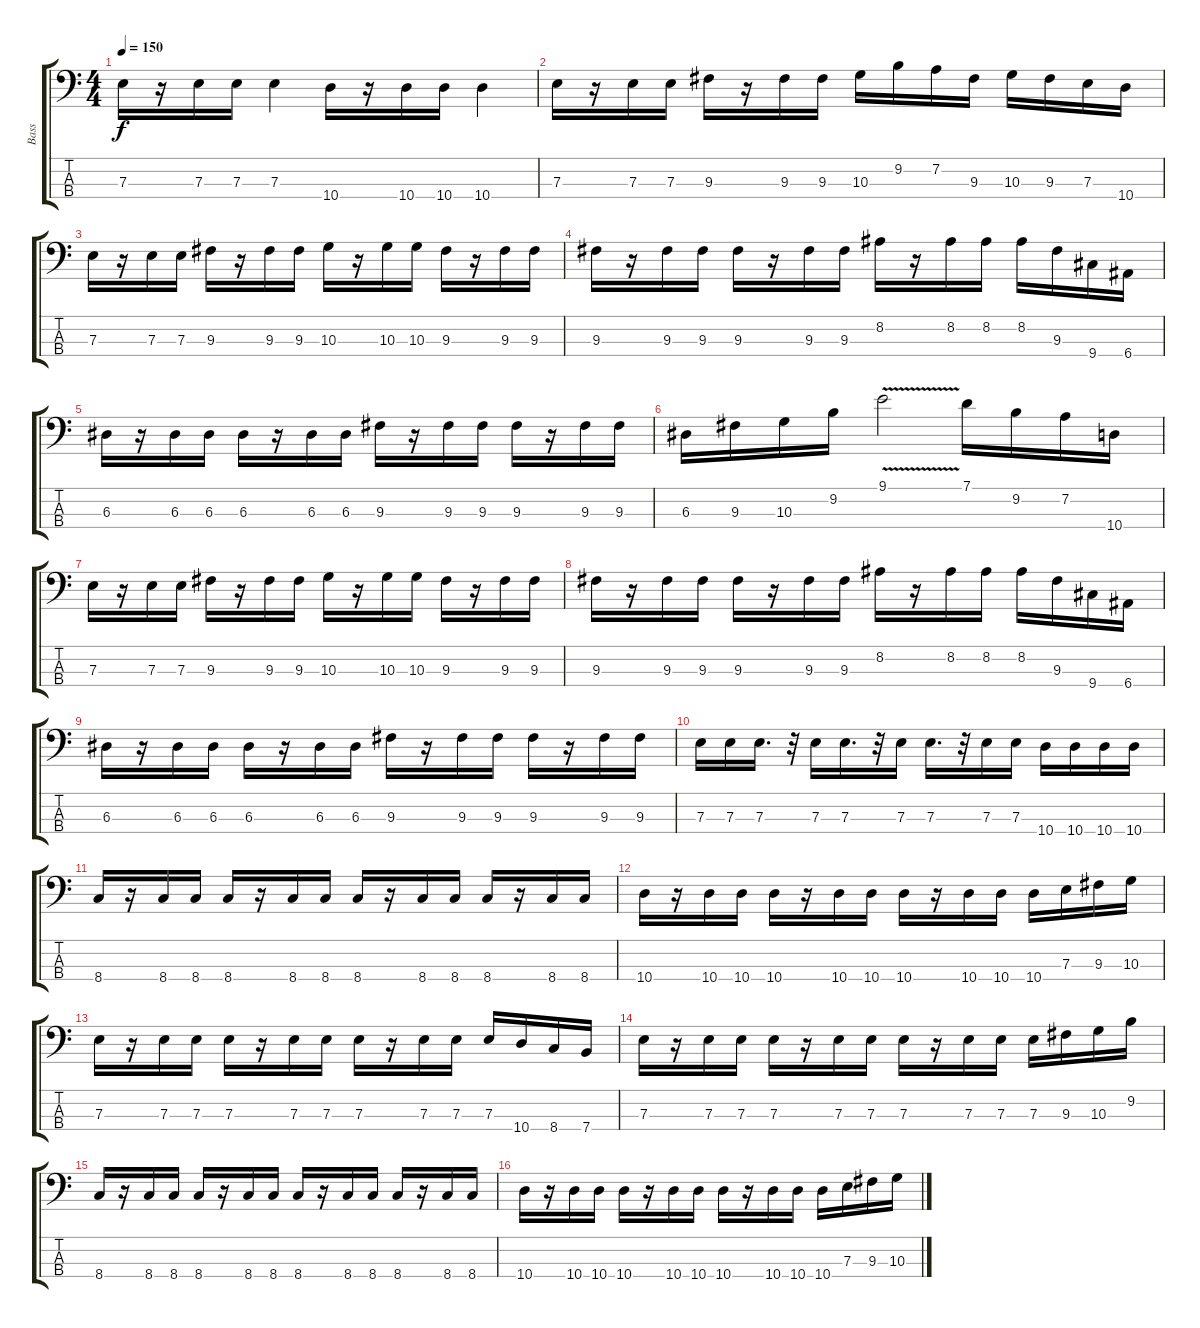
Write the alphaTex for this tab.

\track ("Bass" "Bass") {instrument electricbassfinger}
\staff {score tabs}
\tuning (G2 D2 A1 E1) {hide}
\ts (4 4)
\tempo 150
\clef f4
\ks c
7.3.16{dy f} r.16 7.3.16 7.3.16 7.3.4 10.4.16 r.16 10.4.16 10.4.16 10.4.4 |
7.3.16 r.16 7.3.16 7.3.16 9.3.16 r.16 9.3.16 9.3.16 10.3.16 9.2.16 7.2.16 9.3.16 10.3.16 9.3.16 7.3.16 10.4.16 |
7.3.16 r.16 7.3.16 7.3.16 9.3.16 r.16 9.3.16 9.3.16 10.3.16 r.16 10.3.16 10.3.16 9.3.16 r.16 9.3.16 9.3.16 |
9.3.16 r.16 9.3.16 9.3.16 9.3.16 r.16 9.3.16 9.3.16 8.2.16 r.16 8.2.16 8.2.16 8.2.16 9.3.16 9.4.16 6.4.16 |
6.3.16 r.16 6.3.16 6.3.16 6.3.16 r.16 6.3.16 6.3.16 9.3.16 r.16 9.3.16 9.3.16 9.3.16 r.16 9.3.16 9.3.16 |
6.3.16 9.3.16 10.3.16 9.2.16 9.1{v}.2 7.1.16 9.2.16 7.2.16 10.4.16 |
7.3.16 r.16 7.3.16 7.3.16 9.3.16 r.16 9.3.16 9.3.16 10.3.16 r.16 10.3.16 10.3.16 9.3.16 r.16 9.3.16 9.3.16 |
9.3.16 r.16 9.3.16 9.3.16 9.3.16 r.16 9.3.16 9.3.16 8.2.16 r.16 8.2.16 8.2.16 8.2.16 9.3.16 9.4.16 6.4.16 |
6.3.16 r.16 6.3.16 6.3.16 6.3.16 r.16 6.3.16 6.3.16 9.3.16 r.16 9.3.16 9.3.16 9.3.16 r.16 9.3.16 9.3.16 |
7.3.16 7.3.16 7.3.16{d} r.32 7.3.16 7.3.16{d} r.32 7.3.16 7.3.16{d} r.32 7.3.16 7.3.16 10.4.16 10.4.16 10.4.16 10.4.16 |
8.4.16 r.16 8.4.16 8.4.16 8.4.16 r.16 8.4.16 8.4.16 8.4.16 r.16 8.4.16 8.4.16 8.4.16 r.16 8.4.16 8.4.16 |
10.4.16 r.16 10.4.16 10.4.16 10.4.16 r.16 10.4.16 10.4.16 10.4.16 r.16 10.4.16 10.4.16 10.4.16 7.3.16 9.3.16 10.3.16 |
7.3.16 r.16 7.3.16 7.3.16 7.3.16 r.16 7.3.16 7.3.16 7.3.16 r.16 7.3.16 7.3.16 7.3.16 10.4.16 8.4.16 7.4.16 |
7.3.16 r.16 7.3.16 7.3.16 7.3.16 r.16 7.3.16 7.3.16 7.3.16 r.16 7.3.16 7.3.16 7.3.16 9.3.16 10.3.16 9.2.16 |
8.4.16 r.16 8.4.16 8.4.16 8.4.16 r.16 8.4.16 8.4.16 8.4.16 r.16 8.4.16 8.4.16 8.4.16 r.16 8.4.16 8.4.16 |
10.4.16 r.16 10.4.16 10.4.16 10.4.16 r.16 10.4.16 10.4.16 10.4.16 r.16 10.4.16 10.4.16 10.4.16 7.3.16 9.3.16 10.3.16
